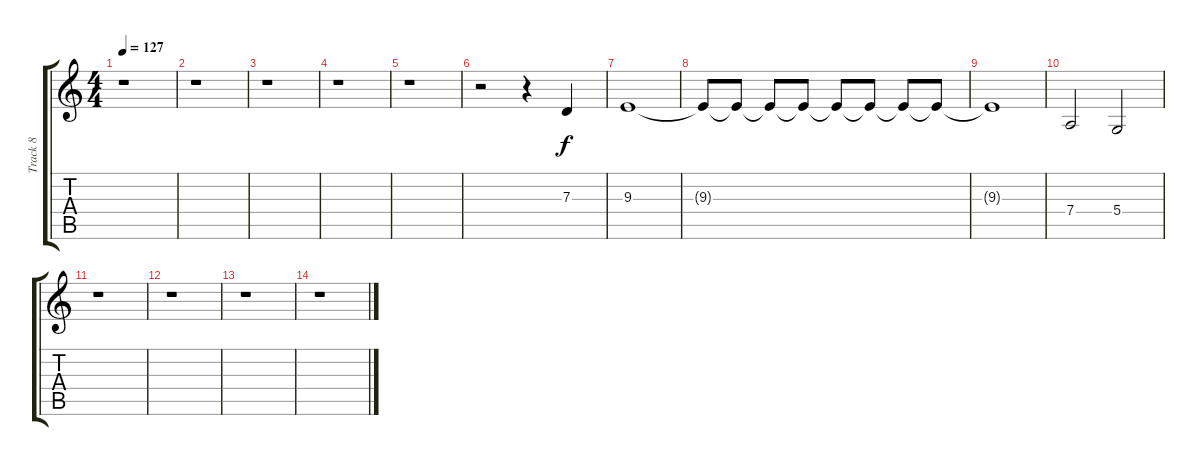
\track ("Track 8" "Track 8") {instrument lead6voice}
\staff {score tabs}
\tuning (E4 B3 G3 D3 A2 E2) {hide}
\ts (4 4)
\tempo 127
\clef g2
\ks c
r.1{dy f} |
r.1 |
r.1 |
r.1 |
r.1 |
r.2 r.4 7.3.4 |
9.3.1 |
9.3{t}.8 9.3{t}.8 9.3{t}.8 9.3{t}.8 9.3{t}.8 9.3{t}.8 9.3{t}.8 9.3{t}.8 |
9.3{t}.1 |
7.4.2 5.4.2 |
r.1 |
r.1 |
r.1 |
r.1
